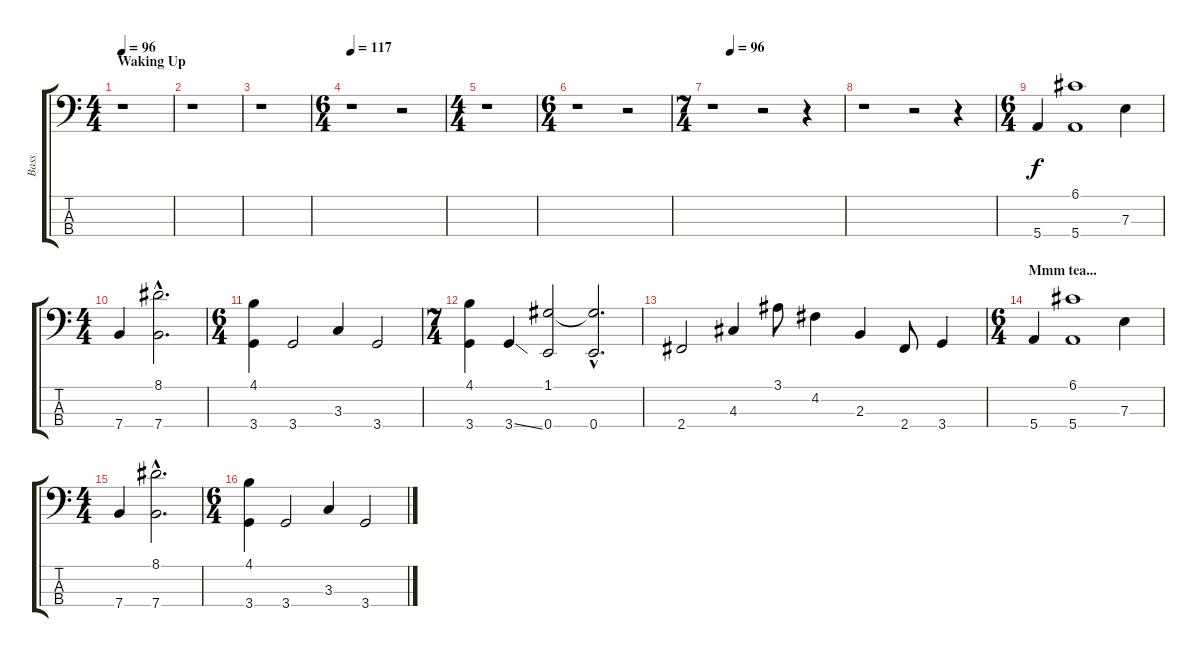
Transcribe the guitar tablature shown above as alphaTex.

\track ("Bass" "Bass") {instrument slapbass2}
\staff {score tabs}
\tuning (G2 D2 A1 E1) {hide}
\ts (4 4)
\section ("" "Waking Up")
\tempo 96
\clef f4
\ks c
r.1{dy f instrument slapbass2} |
r.1 |
r.1 |
\ts (6 4)
\tempo 117
r.1 r.2 |
\ts (4 4)
r.1 |
\ts (6 4)
r.1 r.2 |
\ts (7 4)
\tempo (96 0.14285714285714285)
r.1 r.2 r.4 |
r.1 r.2 r.4 |
\ts (6 4)
5.4.4 (6.1 5.4).1 7.3.4 |
\ts (4 4)
7.4.4 (8.1{hac} 7.4{hac}).2{d} |
\ts (6 4)
(4.1 3.4).4 3.4.2 3.3.4 3.4.2 |
\ts (7 4)
(4.1 3.4).4 3.4{ss}.4 (1.1 0.4).2 (1.1{hac t} 0.4{hac}).2{d} |
2.4.2 4.3.4 3.1.8 4.2.4 2.3.4 2.4.8 3.4.4 |
\ts (6 4)
\section ("" "Mmm tea...")
5.4.4 (6.1 5.4).1 7.3.4 |
\ts (4 4)
7.4.4 (8.1{hac} 7.4{hac}).2{d} |
\ts (6 4)
(4.1 3.4).4 3.4.2 3.3.4 3.4.2
